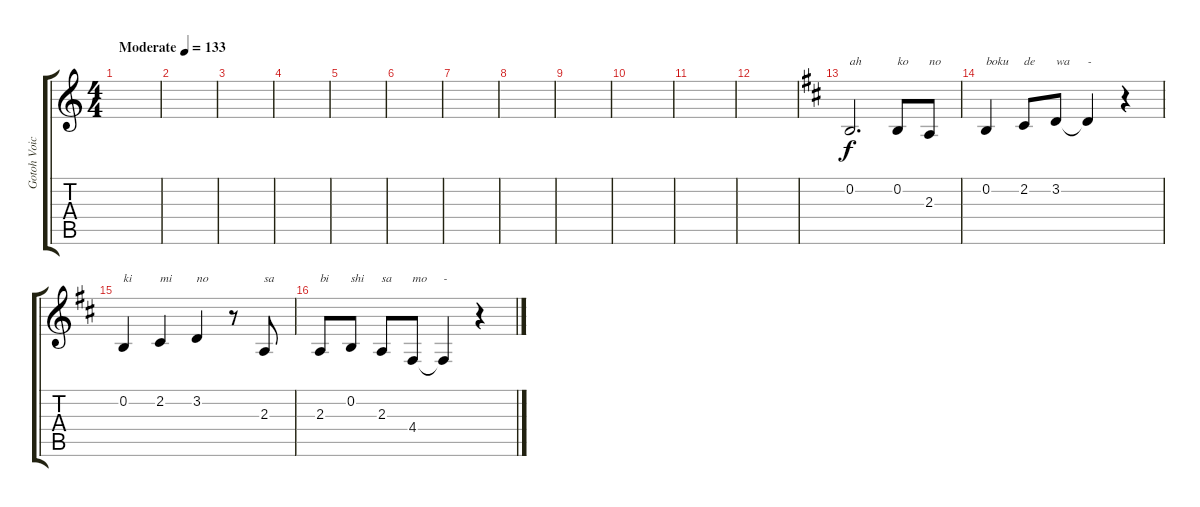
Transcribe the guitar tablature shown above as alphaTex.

\track ("Gotoh Voice" "Gotoh Voic") {instrument clarinet}
\staff {score tabs}
\tuning (E4 B3 G3 D3 A2 E2) {hide}
\ts (4 4)
\tempo (133 "Moderate")
\clef g2
\ks c
|
|
|
|
|
|
|
|
|
|
|
|
\ks d
0.2.2{d txt "ah"} 0.2.8{txt "ko"} 2.3.8{txt "no"} |
0.2.4{txt "boku"} 2.2.8{txt "de"} 3.2.8{txt "wa"} 3.2{t}.4{txt "-"} r.4 |
0.2.4{txt "ki"} 2.2.4{txt "mi"} 3.2.4{txt "no"} r.8 2.3.8{txt "sa"} |
2.3.8{txt "bi"} 0.2.8{txt "shi"} 2.3.8{txt "sa"} 4.4.8{txt "mo"} 4.4{t}.4{txt "-"} r.4
